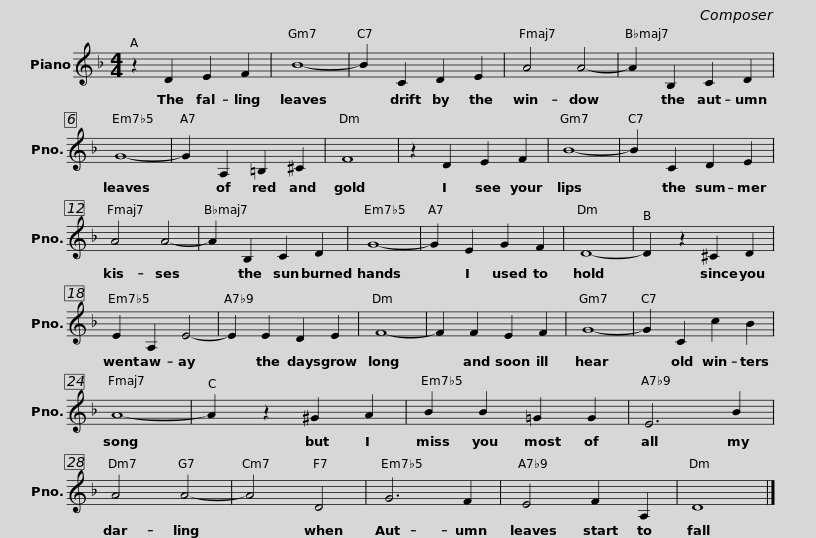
X:1
L:1/8
M:4/4
I:linebreak $
K:F
V:1 treble
V:1
 z2 D2 E2 F2 | B8- | B2 C2 D2 E2 | A4 A4- |$ A2 B,2 C2 D2 | %5
 G8- | G2 A,2 =B,2 ^C2 | F8 |$ z2 D2 E2 F2 | B8- | %10
 B2 C2 D2 E2 | A4 A4- |$ A2 B,2 C2 D2 | G8- | G2 E2 G2 F2 | %15
 D8- |$ D2 z2 ^C2 D2 | E2 A,2 E4- | E2 E2 D2 E2 | F8- |$ %20
 F2 F2 E2 F2 | G8- | G2 C2 c2 B2 | A8- |$ A2 z2 ^G2 A2 | %25
 B2 B2 =G2 G2 | E6 B2 | A4 A4- |$ A4 D4 | G6 F2 | %30
 E4 F2 A,2 | D8 |] %32
